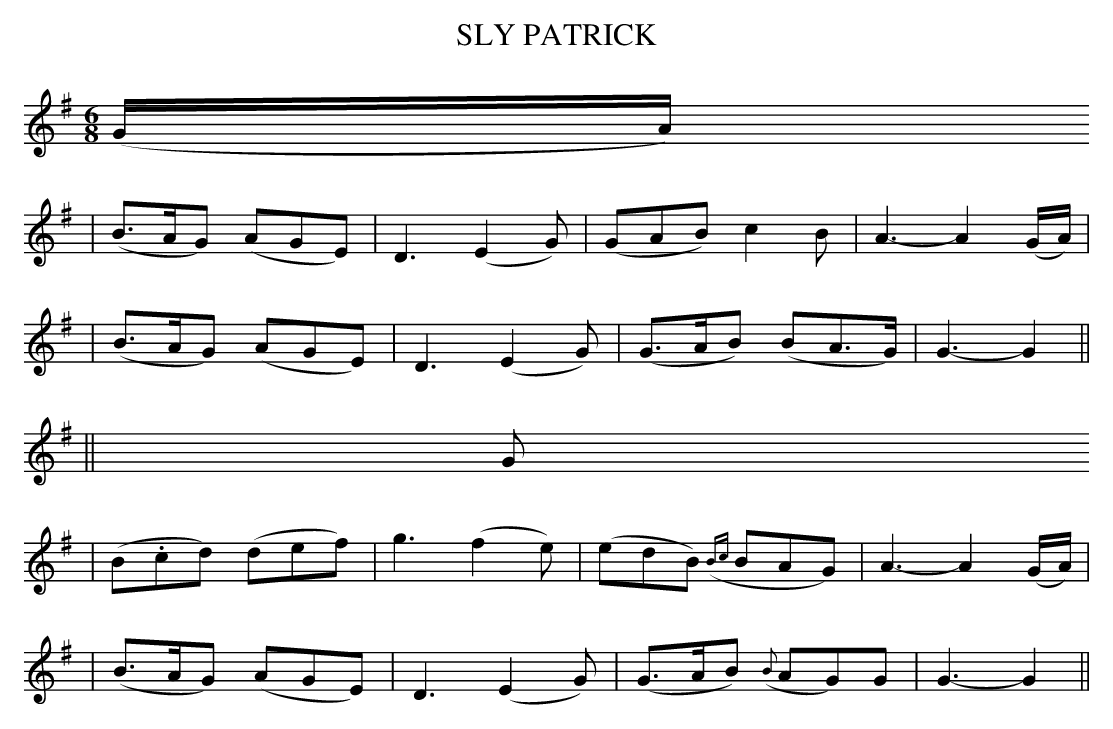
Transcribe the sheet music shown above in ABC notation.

X:1
T: SLY PATRICK
M: 6/8
L: 1/8
K: G
(G/A/)
| (B>AG) (AGE) | D3 (E2G) | (GAB) c2B | A3- A2(G/A/) |
| (B>AG) (AGE) | D3 (E2G) | (G>AB) (BA>G) | G3- G2 ||
|| G
| (B.cd) (def) | g3 (f2e) | (edB) ({Bc}BAG) | A3- A2(G/A/) |
| (B>AG) (AGE) | D3 (E2G) | (G>AB) ({B}AG)G | G3- G2 ||
